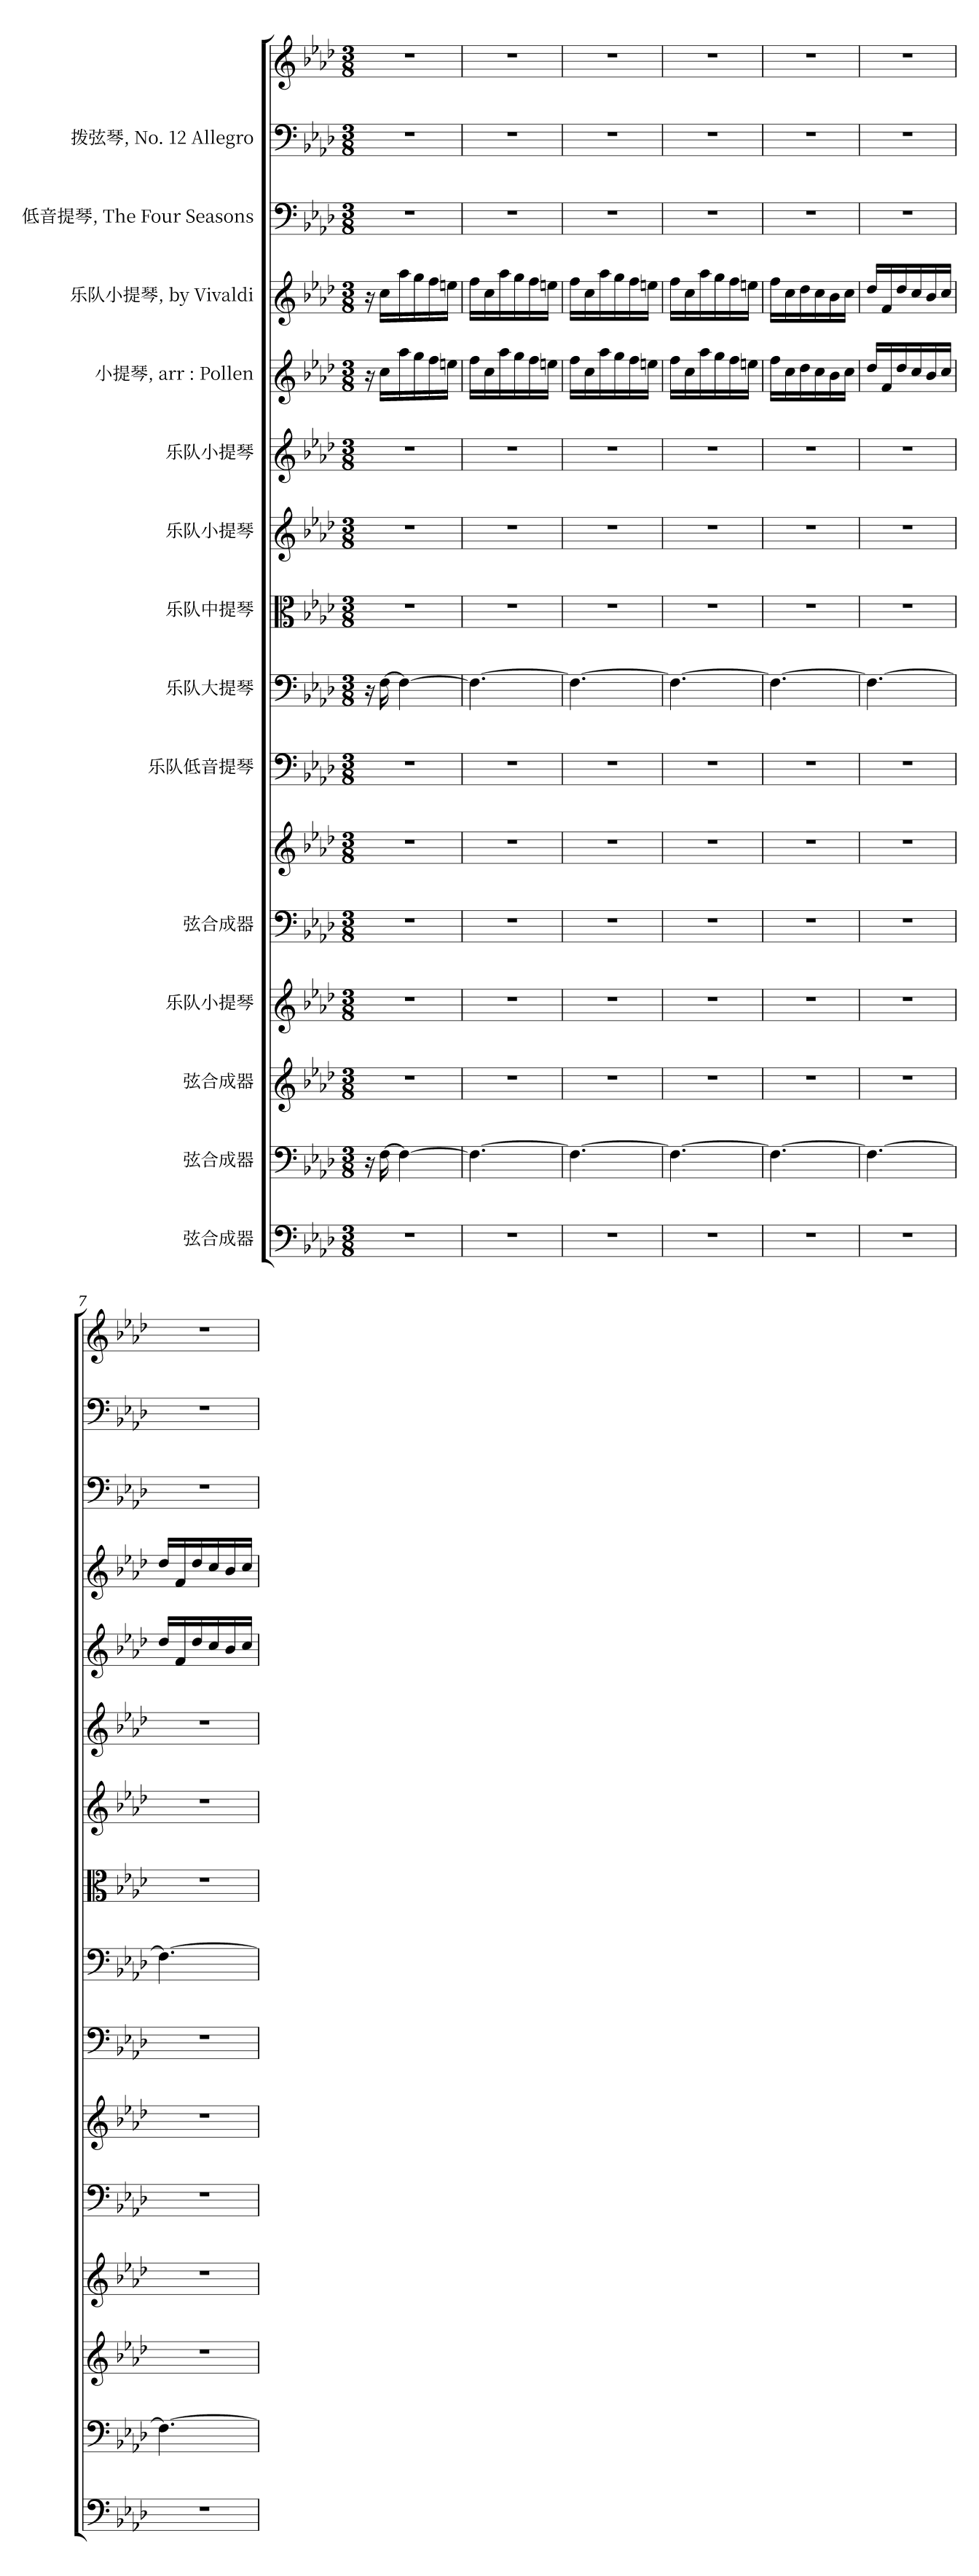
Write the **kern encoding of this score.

**kern	**kern	**kern	**kern	**kern	**kern	**kern	**kern	**kern	**kern	**kern	**kern	**kern	**kern	**kern	**kern
*part14	*part13	*part12	*part11	*part10	*part10	*part9	*part8	*part7	*part6	*part5	*part4	*part3	*part2	*part1	*part1
*staff16	*staff15	*staff14	*staff13	*staff12	*staff11	*staff10	*staff9	*staff8	*staff7	*staff6	*staff5	*staff4	*staff3	*staff2	*staff1
*I"弦合成器	*I"弦合成器	*I"弦合成器	*I"乐队小提琴	*I"弦合成器	*	*I"乐队低音提琴	*I"乐队大提琴	*I"乐队中提琴	*I"乐队小提琴	*I"乐队小提琴	*I"小提琴, arr : Pollen	*I"乐队小提琴, by Vivaldi	*I"低音提琴, The Four Seasons	*I"拨弦琴, No. 12 Allegro	*
*clefF4	*clefF4	*clefG2	*clefG2	*clefF4	*clefG2	*clefF4	*clefF4	*clefC3	*clefG2	*clefG2	*clefG2	*clefG2	*clefF4	*clefF4	*clefG2
*	*	*	*	*	*	*ITrd7c12	*	*	*	*	*	*	*ITrd7c12	*	*
*k[b-e-a-d-]	*k[b-e-a-d-]	*k[b-e-a-d-]	*k[b-e-a-d-]	*k[b-e-a-d-]	*k[b-e-a-d-]	*k[b-e-a-d-]	*k[b-e-a-d-]	*k[b-e-a-d-]	*k[b-e-a-d-]	*k[b-e-a-d-]	*k[b-e-a-d-]	*k[b-e-a-d-]	*k[b-e-a-d-]	*k[b-e-a-d-]	*k[b-e-a-d-]
*M3/8	*M3/8	*M3/8	*M3/8	*M3/8	*M3/8	*M3/8	*M3/8	*M3/8	*M3/8	*M3/8	*M3/8	*M3/8	*M3/8	*M3/8	*M3/8
*MM120	*MM120	*MM120	*MM120	*MM120	*MM120	*MM120	*MM120	*MM120	*MM120	*MM120	*MM120	*MM120	*MM120	*MM120	*MM120
=1	=1	=1	=1	=1	=1	=1	=1	=1	=1	=1	=1	=1	=1	=1	=1
4.r	16r	4.r	4.r	4.r	4.r	4.r	16r	4.r	4.r	4.r	16r	16r	4.r	4.r	4.r
.	[16F\	.	.	.	.	.	[16F\	.	.	.	16cc\LL	16cc\LL	.	.	.
.	4F\_	.	.	.	.	.	4F\_	.	.	.	16aa-\	16aa-\	.	.	.
.	.	.	.	.	.	.	.	.	.	.	16gg\	16gg\	.	.	.
.	.	.	.	.	.	.	.	.	.	.	16ff\	16ff\	.	.	.
.	.	.	.	.	.	.	.	.	.	.	16een\JJ	16een\JJ	.	.	.
=2	=2	=2	=2	=2	=2	=2	=2	=2	=2	=2	=2	=2	=2	=2	=2
4.r	4.F\_	4.r	4.r	4.r	4.r	4.r	4.F\_	4.r	4.r	4.r	16ff\LL	16ff\LL	4.r	4.r	4.r
.	.	.	.	.	.	.	.	.	.	.	16cc\	16cc\	.	.	.
.	.	.	.	.	.	.	.	.	.	.	16aa-\	16aa-\	.	.	.
.	.	.	.	.	.	.	.	.	.	.	16gg\	16gg\	.	.	.
.	.	.	.	.	.	.	.	.	.	.	16ff\	16ff\	.	.	.
.	.	.	.	.	.	.	.	.	.	.	16een\JJ	16een\JJ	.	.	.
=3	=3	=3	=3	=3	=3	=3	=3	=3	=3	=3	=3	=3	=3	=3	=3
4.r	4.F\_	4.r	4.r	4.r	4.r	4.r	4.F\_	4.r	4.r	4.r	16ff\LL	16ff\LL	4.r	4.r	4.r
.	.	.	.	.	.	.	.	.	.	.	16cc\	16cc\	.	.	.
.	.	.	.	.	.	.	.	.	.	.	16aa-\	16aa-\	.	.	.
.	.	.	.	.	.	.	.	.	.	.	16gg\	16gg\	.	.	.
.	.	.	.	.	.	.	.	.	.	.	16ff\	16ff\	.	.	.
.	.	.	.	.	.	.	.	.	.	.	16een\JJ	16een\JJ	.	.	.
=4	=4	=4	=4	=4	=4	=4	=4	=4	=4	=4	=4	=4	=4	=4	=4
4.r	4.F\_	4.r	4.r	4.r	4.r	4.r	4.F\_	4.r	4.r	4.r	16ff\LL	16ff\LL	4.r	4.r	4.r
.	.	.	.	.	.	.	.	.	.	.	16cc\	16cc\	.	.	.
.	.	.	.	.	.	.	.	.	.	.	16aa-\	16aa-\	.	.	.
.	.	.	.	.	.	.	.	.	.	.	16gg\	16gg\	.	.	.
.	.	.	.	.	.	.	.	.	.	.	16ff\	16ff\	.	.	.
.	.	.	.	.	.	.	.	.	.	.	16een\JJ	16een\JJ	.	.	.
!!LO:PB:g=z
=5	=5	=5	=5	=5	=5	=5	=5	=5	=5	=5	=5	=5	=5	=5	=5
4.r	4.F\_	4.r	4.r	4.r	4.r	4.r	4.F\_	4.r	4.r	4.r	16ff\LL	16ff\LL	4.r	4.r	4.r
.	.	.	.	.	.	.	.	.	.	.	16cc\	16cc\	.	.	.
.	.	.	.	.	.	.	.	.	.	.	16dd-\	16dd-\	.	.	.
.	.	.	.	.	.	.	.	.	.	.	16cc\	16cc\	.	.	.
.	.	.	.	.	.	.	.	.	.	.	16b-\	16b-\	.	.	.
.	.	.	.	.	.	.	.	.	.	.	16cc\JJ	16cc\JJ	.	.	.
=6	=6	=6	=6	=6	=6	=6	=6	=6	=6	=6	=6	=6	=6	=6	=6
4.r	4.F\_	4.r	4.r	4.r	4.r	4.r	4.F\_	4.r	4.r	4.r	16dd-/LL	16dd-/LL	4.r	4.r	4.r
.	.	.	.	.	.	.	.	.	.	.	16f/	16f/	.	.	.
.	.	.	.	.	.	.	.	.	.	.	16dd-/	16dd-/	.	.	.
.	.	.	.	.	.	.	.	.	.	.	16cc/	16cc/	.	.	.
.	.	.	.	.	.	.	.	.	.	.	16b-/	16b-/	.	.	.
.	.	.	.	.	.	.	.	.	.	.	16cc/JJ	16cc/JJ	.	.	.
=7	=7	=7	=7	=7	=7	=7	=7	=7	=7	=7	=7	=7	=7	=7	=7
4.r	4.F\_	4.r	4.r	4.r	4.r	4.r	4.F\_	4.r	4.r	4.r	16dd-/LL	16dd-/LL	4.r	4.r	4.r
.	.	.	.	.	.	.	.	.	.	.	16f/	16f/	.	.	.
.	.	.	.	.	.	.	.	.	.	.	16dd-/	16dd-/	.	.	.
.	.	.	.	.	.	.	.	.	.	.	16cc/	16cc/	.	.	.
.	.	.	.	.	.	.	.	.	.	.	16b-/	16b-/	.	.	.
.	.	.	.	.	.	.	.	.	.	.	16cc/JJ	16cc/JJ	.	.	.
=	=	=	=	=	=	=	=	=	=	=	=	=	=	=	=
*-	*-	*-	*-	*-	*-	*-	*-	*-	*-	*-	*-	*-	*-	*-	*-
